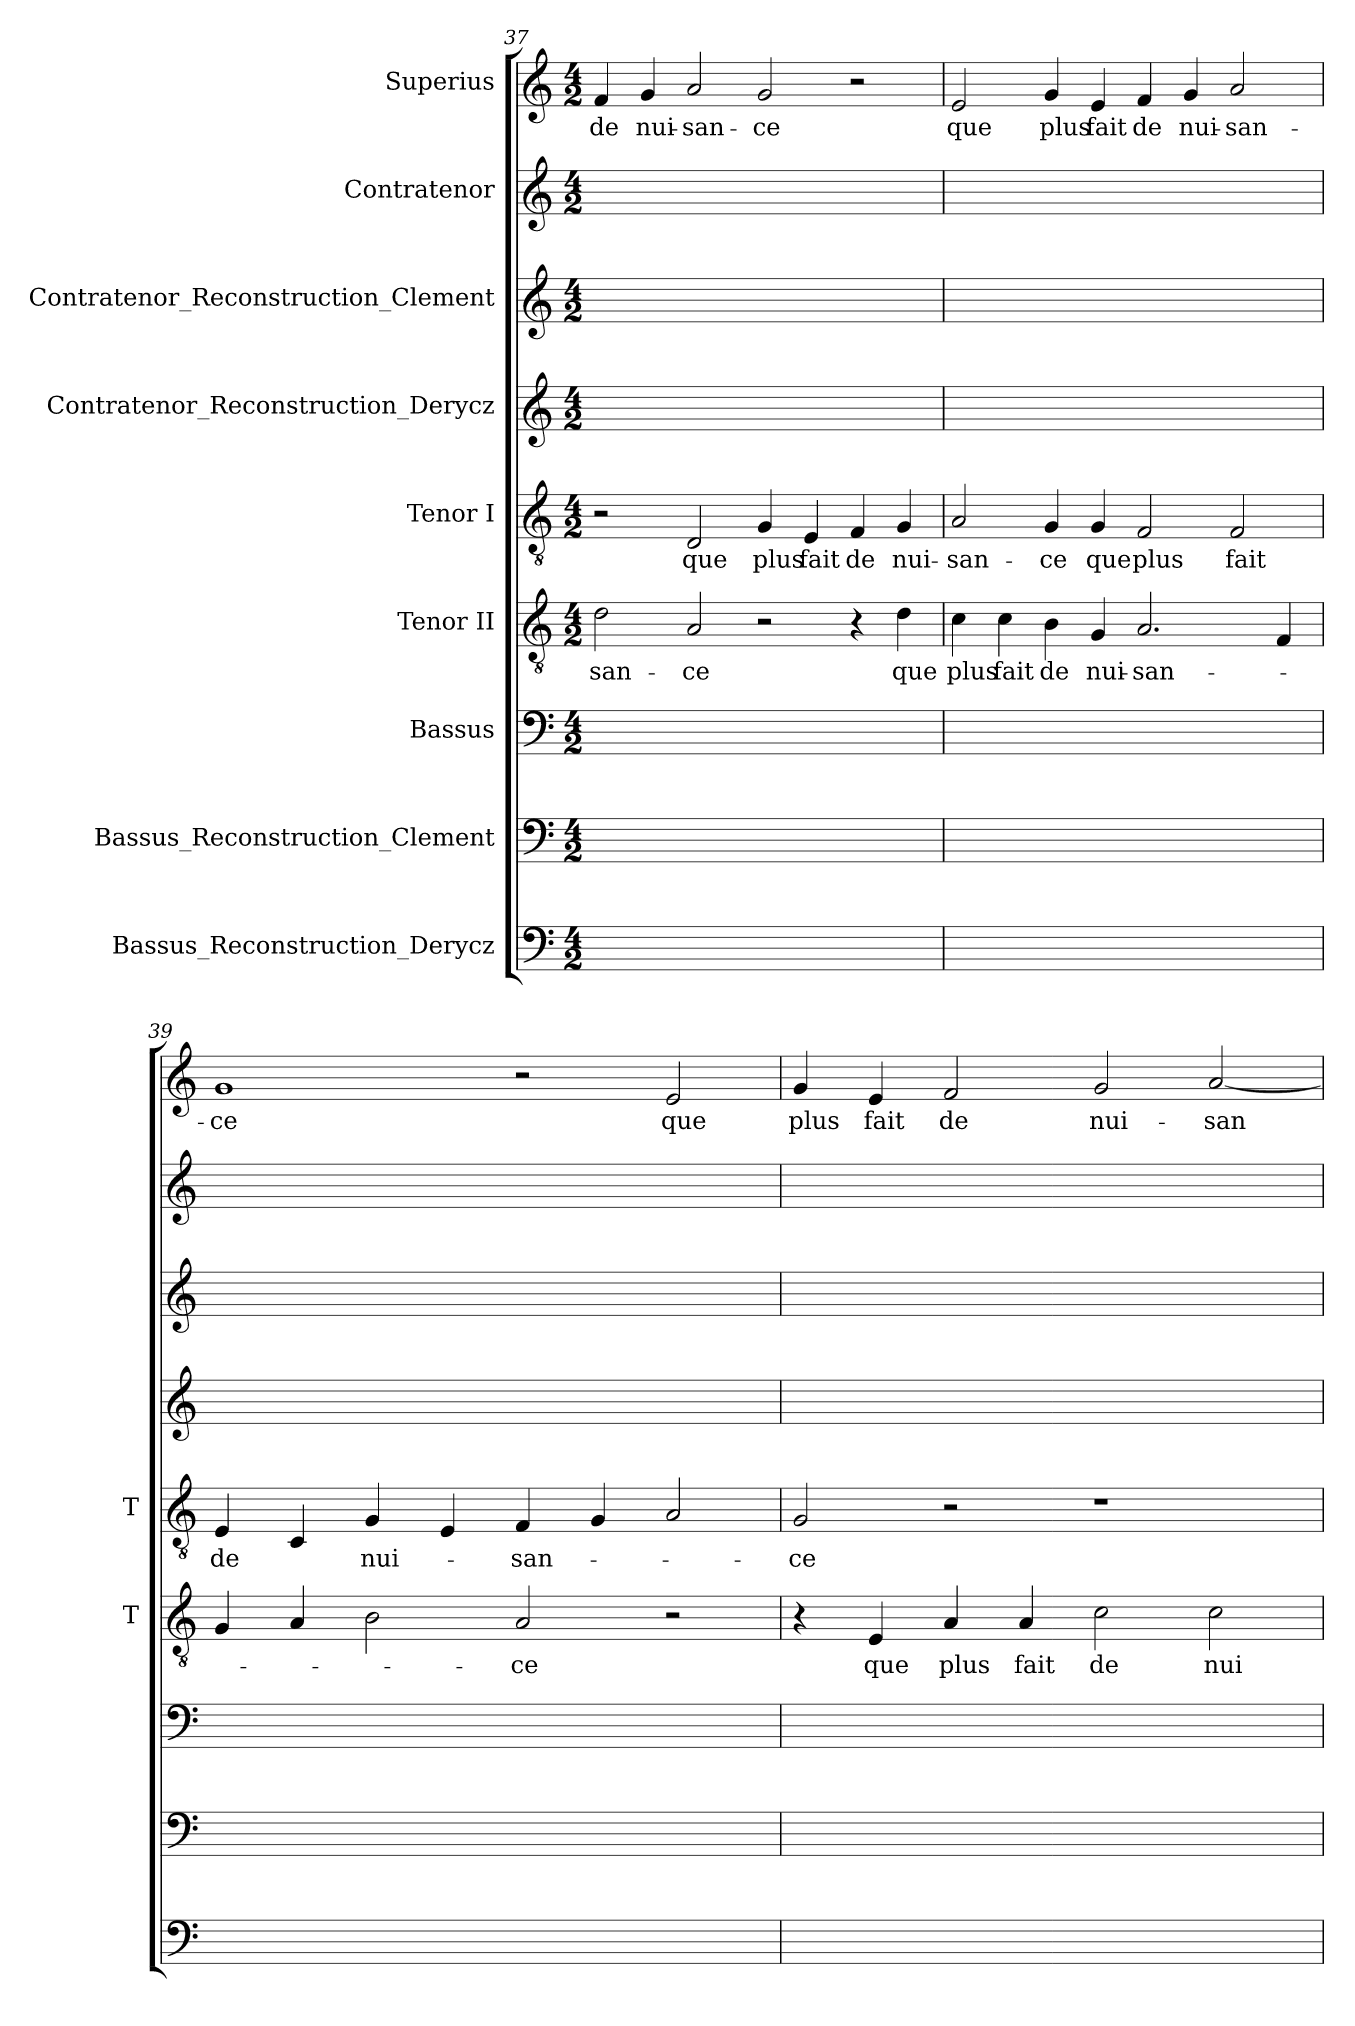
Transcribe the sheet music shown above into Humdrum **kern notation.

**kern	**kern	**kern	**kern	**text	**kern	**text	**kern	**kern	**kern	**kern	**text
*part9	*part8	*part7	*part6	*part6	*part5	*part5	*part4	*part3	*part2	*part1	*part1
*staff9	*staff8	*staff7	*staff6	*staff6	*staff5	*staff5	*staff4	*staff3	*staff2	*staff1	*staff1
*I"Bassus_Reconstruction_Derycz	*I"Bassus_Reconstruction_Clement	*I"Bassus	*I"Tenor II	*	*I"Tenor I	*	*I"Contratenor_Reconstruction_Derycz	*I"Contratenor_Reconstruction_Clement	*I"Contratenor	*I"Superius	*
*	*	*	*I'T	*	*I'T	*	*	*	*	*	*
*clefF4	*clefF4	*clefF4	*clefGv2	*	*clefGv2	*	*clefG2	*clefG2	*clefG2	*clefG2	*
*k[]	*k[]	*k[]	*k[]	*	*k[]	*	*k[]	*k[]	*k[]	*k[]	*
*M4/2	*M4/2	*M4/2	*M4/2	*	*M4/2	*	*M4/2	*M4/2	*M4/2	*M4/2	*
=37	=37	=37	=37	=37	=37	=37	=37	=37	=37	=37	=37
0ryy	0ryy	0ryy	2d	san-	2r	.	0ryy	0ryy	0ryy	4f	-de
.	.	.	.	.	.	.	.	.	.	4g	nui-
.	.	.	2A	-ce	2D	-que	.	.	.	2a	san-
.	.	.	2r	.	4G	-plus	.	.	.	2g	-ce
.	.	.	.	.	4E	-fait	.	.	.	.	.
.	.	.	4r	.	4F	-de	.	.	.	2r	.
.	.	.	4d	-que	4G	nui-	.	.	.	.	.
=38	=38	=38	=38	=38	=38	=38	=38	=38	=38	=38	=38
0ryy	0ryy	0ryy	4c	-plus	2A	san-	0ryy	0ryy	0ryy	2e	-que
.	.	.	4c	-fait	.	.	.	.	.	.	.
.	.	.	4B	-de	4G	-ce	.	.	.	4g	-plus
.	.	.	4G	nui-	4G	-que	.	.	.	4e	-fait
.	.	.	2.A	san-	2F	-plus	.	.	.	4f	-de
.	.	.	.	.	.	.	.	.	.	4g	nui-
.	.	.	.	.	2F	-fait	.	.	.	2a	san-
.	.	.	4F	.	.	.	.	.	.	.	.
=39	=39	=39	=39	=39	=39	=39	=39	=39	=39	=39	=39
0ryy	0ryy	0ryy	4G	.	4E	-de	0ryy	0ryy	0ryy	1g	-ce
.	.	.	4A	.	4C	.	.	.	.	.	.
.	.	.	2B	.	4G	nui-	.	.	.	.	.
.	.	.	.	.	4E	.	.	.	.	.	.
.	.	.	2A	-ce	4F	san-	.	.	.	2r	.
.	.	.	.	.	4G	.	.	.	.	.	.
.	.	.	2r	.	2A	.	.	.	.	2e	-que
=40	=40	=40	=40	=40	=40	=40	=40	=40	=40	=40	=40
0ryy	0ryy	0ryy	4r	.	2G	-ce	0ryy	0ryy	0ryy	4g	-plus
.	.	.	4E	-que	.	.	.	.	.	4e	-fait
.	.	.	4A	-plus	2r	.	.	.	.	2f	-de
.	.	.	4A	-fait	.	.	.	.	.	.	.
.	.	.	2c	-de	1r	.	.	.	.	2g	nui-
.	.	.	2c	nui-	.	.	.	.	.	[2a	san-
=	=	=	=	=	=	=	=	=	=	=	=
*-	*-	*-	*-	*-	*-	*-	*-	*-	*-	*-	*-
